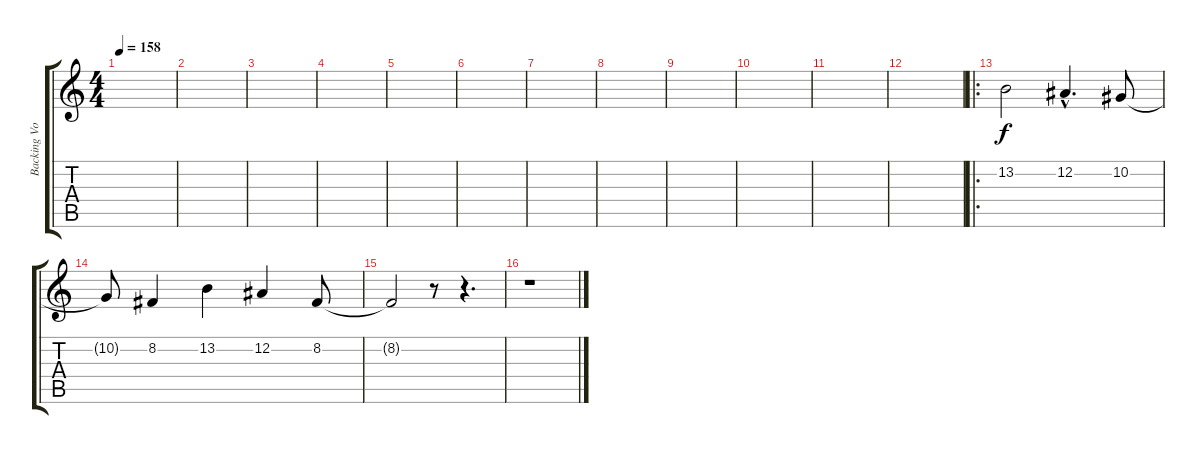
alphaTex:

\track ("Backing Vocals" "Backing Vo") {instrument lead6voice}
\staff {score tabs}
\tuning (Eb4 Bb3 Gb3 Db3 Ab2 Eb2) {hide}
\ts (4 4)
\tempo 158
\clef g2
\ks c
|
|
|
|
|
|
|
|
|
|
|
|
\ro
13.2.2 12.2{hac}.4{d} 10.2.8 |
10.2{t}.8 8.2.4 13.2.4 12.2.4 8.2.8 |
8.2{t}.2 r.8 r.4{d} |
r.1
